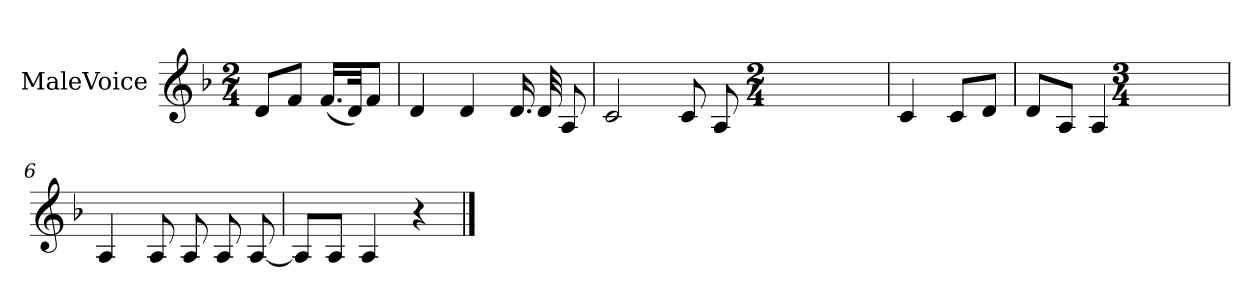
**kern
*part1
*staff1
*I"MaleVoice
*clefG2
*k[b-]
*M2/4
*MM84
=1
8d/L
8f/J
(16.f/LL
32d/Jk)
8f/J
=2
4d
4d
16.d
32d
8A
=3
2c
8c
8A
*M2/4
=4
4c
8c/L
8d/J
=5
8d/L
8A/J
4A
*M3/4
=6
4A
8A
8A
8A
[8A
=7
8A/L]
8A/J
4A
4r
==
*-
